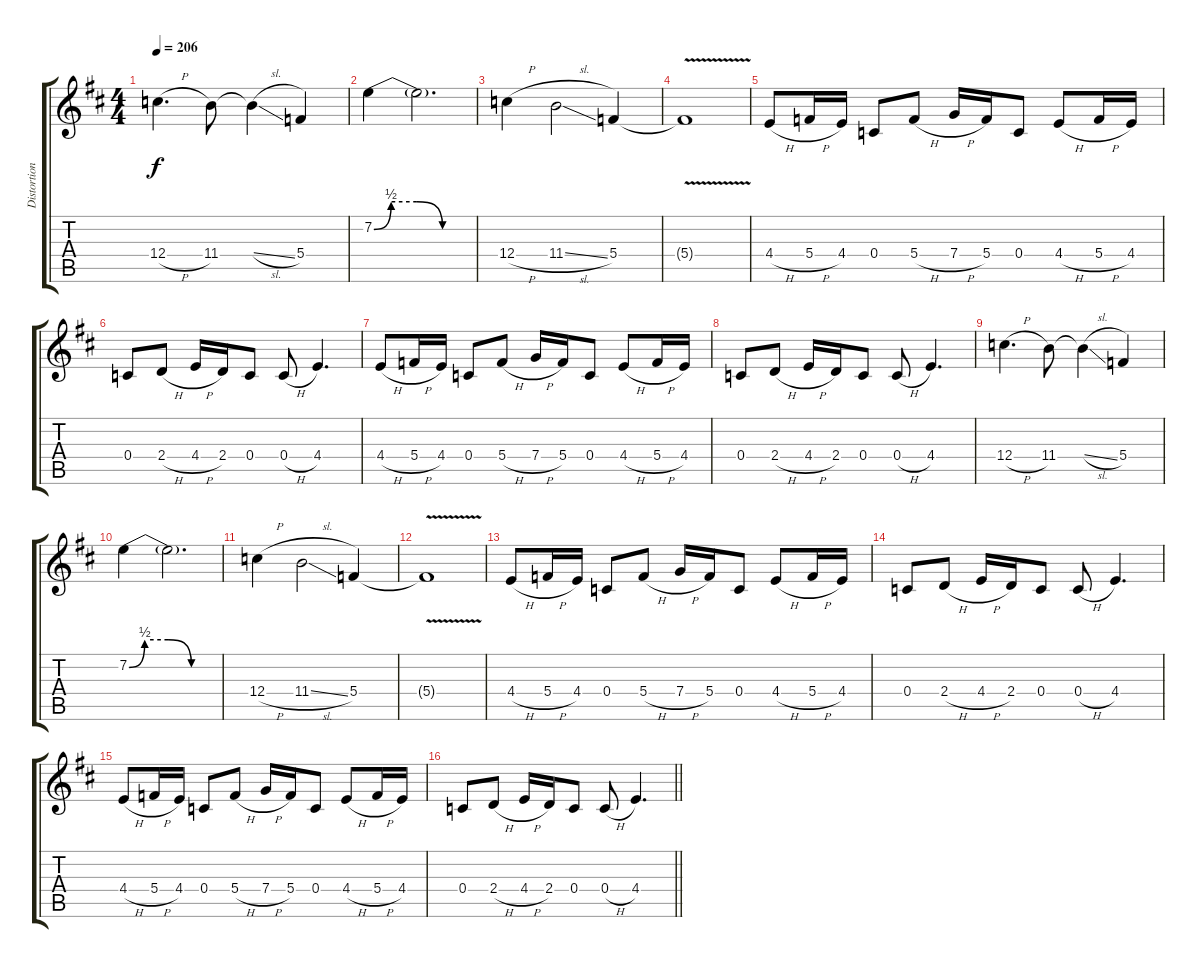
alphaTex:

\track ("Distortion" "Distortion") {instrument distortionguitar}
\staff {score tabs}
\tuning (D4 A3 F3 C3 G2 C2) {hide}
\ts (4 4)
\tempo 206
\clef g2
\ks d
12.4{h}.4{d dy f} 11.4.8 11.4{sl t}.4 5.4.4 |
7.2{be (custom 0 0 10 2 25 2 40 0 60 0)}.4 7.2{t}.2{d} |
12.4{h}.4 11.4{sl}.2 5.4.4 |
5.4{v t}.1 |
4.4{h}.8 5.4{h}.16 4.4.16 0.4.8 5.4{h}.8 7.4{h}.16 5.4.16 0.4.8 4.4{h}.8 5.4{h}.16 4.4.16 |
0.4.8 2.4{h}.8 4.4{h}.16 2.4.16 0.4.8 0.4{h}.8 4.4.4{d} |
4.4{h}.8 5.4{h}.16 4.4.16 0.4.8 5.4{h}.8 7.4{h}.16 5.4.16 0.4.8 4.4{h}.8 5.4{h}.16 4.4.16 |
0.4.8 2.4{h}.8 4.4{h}.16 2.4.16 0.4.8 0.4{h}.8 4.4.4{d} |
12.4{h}.4{d} 11.4.8 11.4{sl t}.4 5.4.4 |
7.2{be (custom 0 0 10 2 25 2 40 0 60 0)}.4 7.2{t}.2{d} |
12.4{h}.4 11.4{sl}.2 5.4.4 |
5.4{v t}.1 |
4.4{h}.8 5.4{h}.16 4.4.16 0.4.8 5.4{h}.8 7.4{h}.16 5.4.16 0.4.8 4.4{h}.8 5.4{h}.16 4.4.16 |
0.4.8 2.4{h}.8 4.4{h}.16 2.4.16 0.4.8 0.4{h}.8 4.4.4{d} |
4.4{h}.8 5.4{h}.16 4.4.16 0.4.8 5.4{h}.8 7.4{h}.16 5.4.16 0.4.8 4.4{h}.8 5.4{h}.16 4.4.16 |
\barLineRight lightlight
0.4.8 2.4{h}.8 4.4{h}.16 2.4.16 0.4.8 0.4{h}.8 4.4.4{d}
